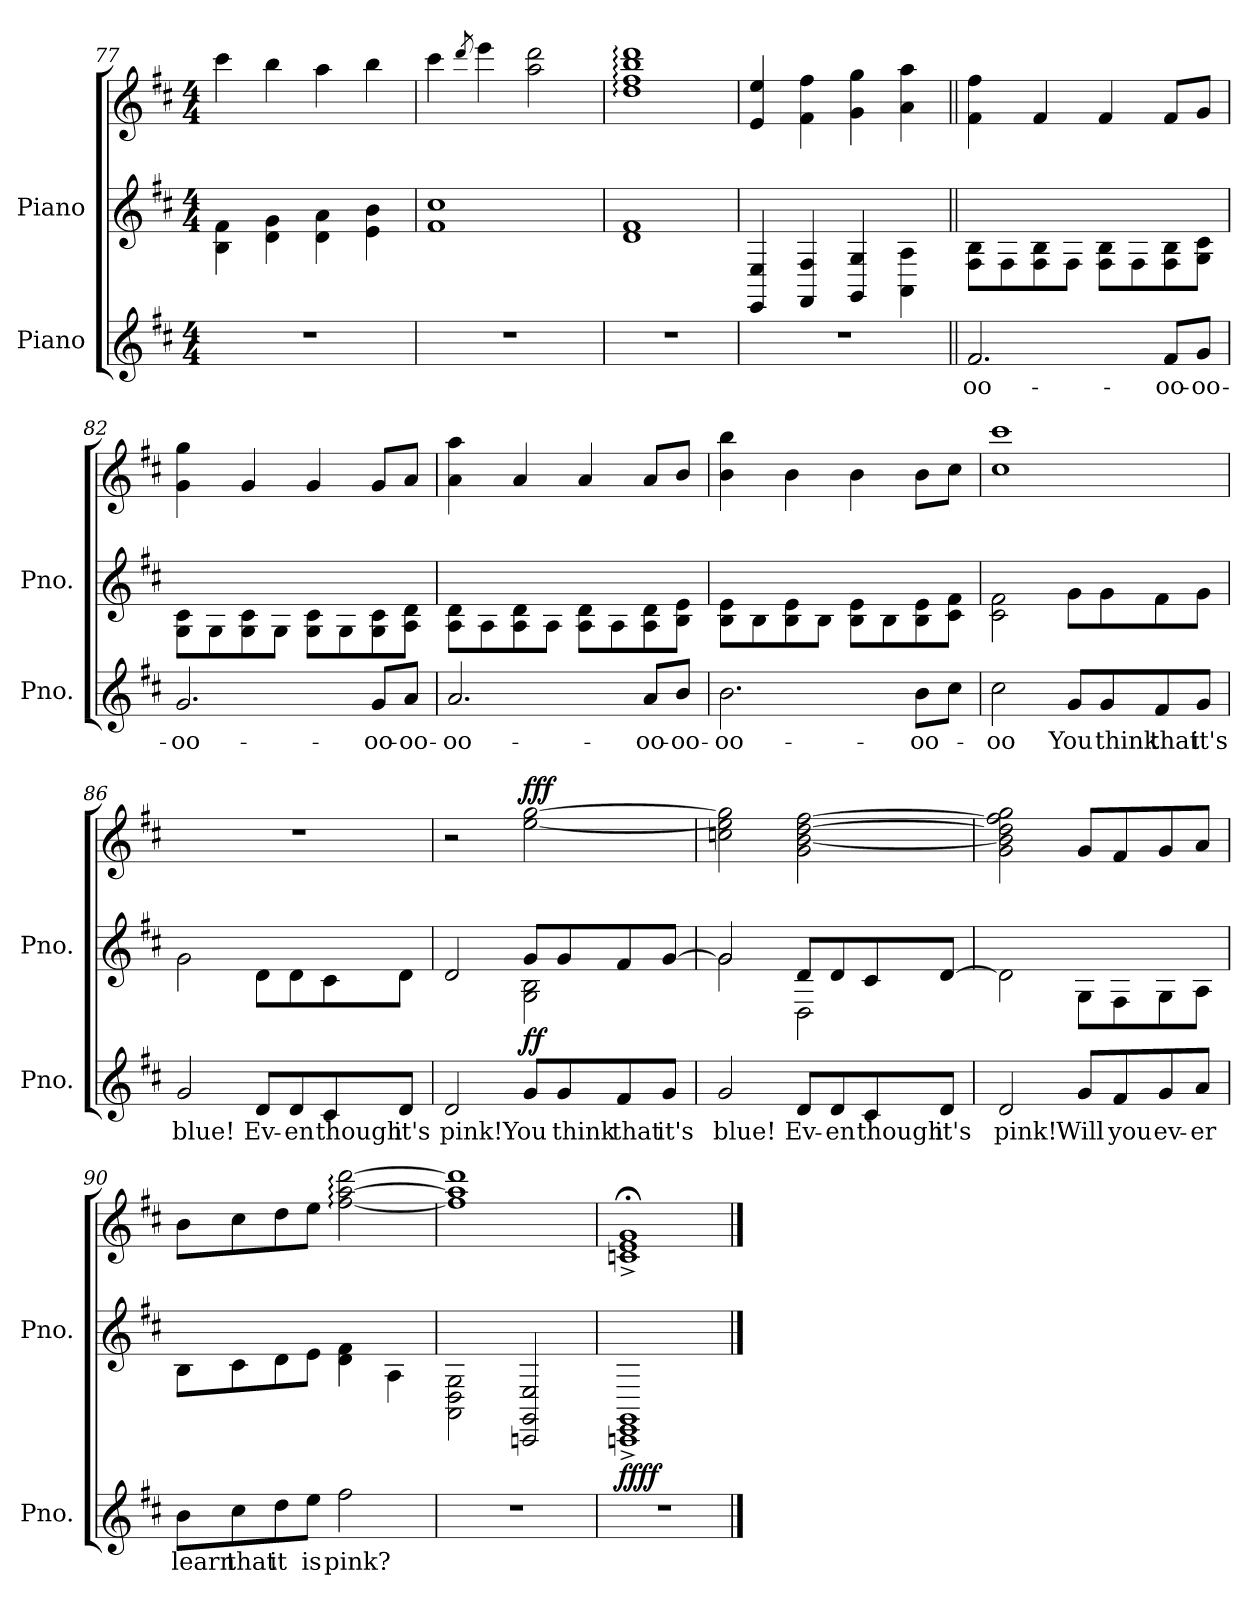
**kern	**text	**dynam	**kern	**kern	**dynam
*part2	*part2	*part2	*part1	*part1	*part1
*staff3	*staff3	*staff3	*staff2	*staff1	*staff1/2
*I"Piano	*	*	*I"Piano	*	*
*I'Pno.	*	*	*I'Pno.	*	*
!!LO:LB:g=z
*clefG2	*	*	*clefG2	*clefG2	*
*k[f#c#]	*	*	*k[f#c#]	*k[f#c#]	*
*M4/4	*	*	*M4/4	*M4/4	*
=77	=77	=77	=77	=77	=77
1r	.	.	4B\ 4f#\	4ccc#\	.
.	.	.	4d\ 4g\	4bb\	.
.	.	.	4d\ 4a\	4aa\	.
.	.	.	4e\ 4b\	4bb\	.
=78	=78	=78	=78	=78	=78
1r	.	.	1f# 1cc#	4ccc#\	.
.	.	.	.	8qddd/	.
.	.	.	.	4eee\	.
.	.	.	.	2aa\ 2ddd\	.
=79	=79	=79	=79	=79	=79
1r	.	.	1d 1f#	1dd: 1ff#: 1bb: 1ddd:	.
=80	=80	=80	=80	=80	=80
1r	.	.	4EE/ 4E/	4e/ 4ee/	.
.	.	.	4FF#/ 4F#/	4f#\ 4ff#\	.
.	.	.	4GG/ 4G/	4g\ 4gg\	.
.	.	.	4AA\ 4A\	4a\ 4aa\	.
=81||	=81||	=81||	=81||	=81||	=81||
!	!LO:LY:b	!	!	!	!
2.f#/	oo-	.	8F#\ 8B\L	4f#\ 4ff#\	.
.	.	.	8F#\	.	.
.	.	.	8F#\ 8B\	4f#/	.
.	.	.	8F#\J	.	.
.	.	.	8F#\ 8B\L	4f#/	.
.	.	.	8F#\	.	.
!	!LO:LY:b	!	!	!	!
8f#/L	-oo-	.	8F#\ 8B\	8f#/L	.
!	!LO:LY:b	!	!	!	!
8g/J	-oo-	.	8G\ 8c#\J	8g/J	.
=82	=82	=82	=82	=82	=82
!	!LO:LY:b	!	!	!	!
2.g/	-oo-	.	8G\ 8c#\L	4g\ 4gg\	.
.	.	.	8G\	.	.
.	.	.	8G\ 8c#\	4g/	.
.	.	.	8G\J	.	.
.	.	.	8G\ 8c#\L	4g/	.
.	.	.	8G\	.	.
!	!LO:LY:b	!	!	!	!
8g/L	-oo-	.	8G\ 8c#\	8g/L	.
!	!LO:LY:b	!	!	!	!
8a/J	-oo-	.	8A\ 8d\J	8a/J	.
!!LO:LB:g=z
=83	=83	=83	=83	=83	=83
!	!LO:LY:b	!	!	!	!
2.a/	-oo-	.	8A\ 8d\L	4a\ 4aa\	.
.	.	.	8A\	.	.
.	.	.	8A\ 8d\	4a/	.
.	.	.	8A\J	.	.
.	.	.	8A\ 8d\L	4a/	.
.	.	.	8A\	.	.
!	!LO:LY:b	!	!	!	!
8a/L	-oo-	.	8A\ 8d\	8a/L	.
!	!LO:LY:b	!	!	!	!
8b/J	-oo-	.	8B\ 8e\J	8b/J	.
=84	=84	=84	=84	=84	=84
!	!LO:LY:b	!	!	!	!
2.b\	-oo-	.	8B\ 8e\L	4b\ 4bb\	.
.	.	.	8B\	.	.
.	.	.	8B\ 8e\	4b\	.
.	.	.	8B\J	.	.
.	.	.	8B\ 8e\L	4b\	.
.	.	.	8B\	.	.
!	!LO:LY:b	!	!	!	!
8b\L	-oo-	.	8B\ 8e\	8b\L	.
8cc#\J	.	.	8c#\ 8f#\J	8cc#\J	.
=85	=85	=85	=85	=85	=85
!	!LO:LY:b	!	!	!	!
2cc#\	oo	.	2c#\ 2f#\	1cc# 1ccc#	.
!	!LO:LY:b	!	!	!	!
8g/L	You	.	8g\L	.	.
!	!LO:LY:b	!	!	!	!
8g/	think	.	8g\	.	.
!	!LO:LY:b	!	!	!	!
8f#/	that	.	8f#\	.	.
!	!LO:LY:b	!	!	!	!
8g/J	it's	.	8g\J	.	.
=86	=86	=86	=86	=86	=86
!	!LO:LY:b	!	!	!	!
2g/	blue!	.	2g\	1r	.
!	!LO:LY:b	!	!	!	!
8d/L	Ev-	.	8d\L	.	.
!	!LO:LY:b	!	!	!	!
8d/	-en	.	8d\	.	.
!	!LO:LY:b	!	!	!	!
8c#/	though	.	8c#\	.	.
!	!LO:LY:b	!	!	!	!
8d/J	it's	.	8d\J	.	.
!!LO:PB:g=z
=87	=87	=87	=87	=87	=87
!	!LO:LY:b	!	!LO:N:head=solid	!	!
*	*	*	*^	*	*
2d/	pink!	.	2d/	2ryy	2r	.
!	!LO:LY:b	!LO:DY:a	!	!	!	!LO:DY:a
8g/L	You	ff	8g/L	2G\ 2B\	[2ee\ [2gg\	fff
!	!LO:LY:b	!	!	!	!	!
8g/	think	.	8g/	.	.	.
!	!LO:LY:b	!	!	!	!	!
8f#/	that	.	8f#/	.	.	.
!	!LO:LY:b	!	!	!	!	!
8g/J	it's	.	[8g/J	.	.	.
=88	=88	=88	=88	=88	=88	=88
!	!LO:LY:b	!	!	!	!	!
2g/	blue!	.	2g/]	2g\	2ccn\ 2ee\] 2gg\]	.
!	!LO:LY:b	!	!	!	!	!
8d/L	Ev-	.	8d/L	2D\	2g\ [2b\ [2dd\ [2ff#\	.
!	!LO:LY:b	!	!	!	!	!
8d/	-en	.	8d/	.	.	.
!	!LO:LY:b	!	!	!	!	!
8c#/	though	.	8c#/	.	.	.
!	!LO:LY:b	!	!	!	!	!
8d/J	it's	.	[8d/J	.	.	.
*	*	*	*v	*v	*	*
=89	=89	=89	=89	=89	=89
!	!LO:LY:b	!	!	!	!
2d/	pink!	.	2d\]	2g\ 2b\] 2dd\] 2ff#\] 2gg\	.
!	!LO:LY:b	!	!	!	!
8g/L	Will	.	8G\L	8g/L	.
!	!LO:LY:b	!	!	!	!
8f#/	you	.	8F#\	8f#/	.
!	!LO:LY:b	!	!	!	!
8g/	ev-	.	8G\	8g/	.
!	!LO:LY:b	!	!	!	!
8a/J	-er	.	8A\J	8a/J	.
=90	=90	=90	=90	=90	=90
!	!LO:LY:b	!	!	!	!
8b\L	learn	.	8B\L	8b\L	.
!	!LO:LY:b	!	!	!	!
8cc#\	that	.	8c#\	8cc#\	.
!	!LO:LY:b	!	!	!	!
8dd\	it	.	8d\	8dd\	.
!	!LO:LY:b	!	!	!	!
8ee\J	is	.	8e\J	8ee\J	.
!	!LO:LY:b	!	!	!	!
2ff#\	pink?	.	4d\ 4f#\	[2ff#\: [2aa\: [2ddd\:	.
.	.	.	4A\	.	.
!!LO:LB:g=z
=91	=91	=91	=91	=91	=91
1r	.	.	2AA\ 2D\ 2G\	1ff#] 1aa] 1ddd]	.
.	.	.	2CCn/ 2GG/ 2E/	.	.
=92	=92	=92	=92	=92	=92
!	!	!	!	!	!LO:DY:b=2
1r	.	.	1CCn^ 1EE^ 1GG^	1cn;<^ 1e;<^ 1g;<^	ffff
==	==	==	==	==	==
*-	*-	*-	*-	*-	*-
